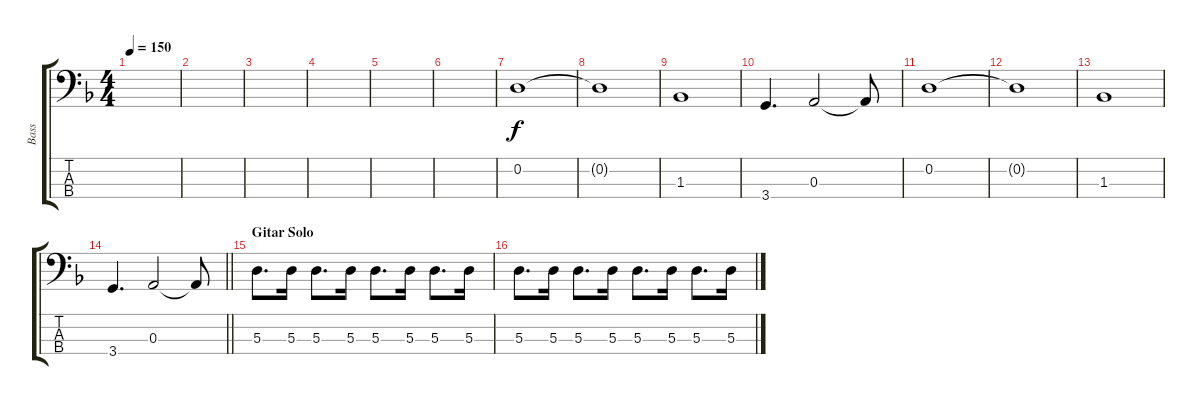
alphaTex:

\track ("Bass" "Bass") {instrument electricbassfinger}
\staff {score tabs}
\tuning (G2 D2 A1 E1) {hide}
\ts (4 4)
\tempo 150
\clef f4
\ks f
|
|
|
|
|
|
0.2.1 |
0.2{t}.1 |
1.3.1 |
3.4.4{d} 0.3.2 0.3{t}.8 |
0.2.1 |
0.2{t}.1 |
1.3.1 |
\barLineRight lightlight
3.4.4{d} 0.3.2 0.3{t}.8 |
\section ("" "Gitar Solo")
5.3.8{d} 5.3.16 5.3.8{d} 5.3.16 5.3.8{d} 5.3.16 5.3.8{d} 5.3.16 |
5.3.8{d} 5.3.16 5.3.8{d} 5.3.16 5.3.8{d} 5.3.16 5.3.8{d} 5.3.16
